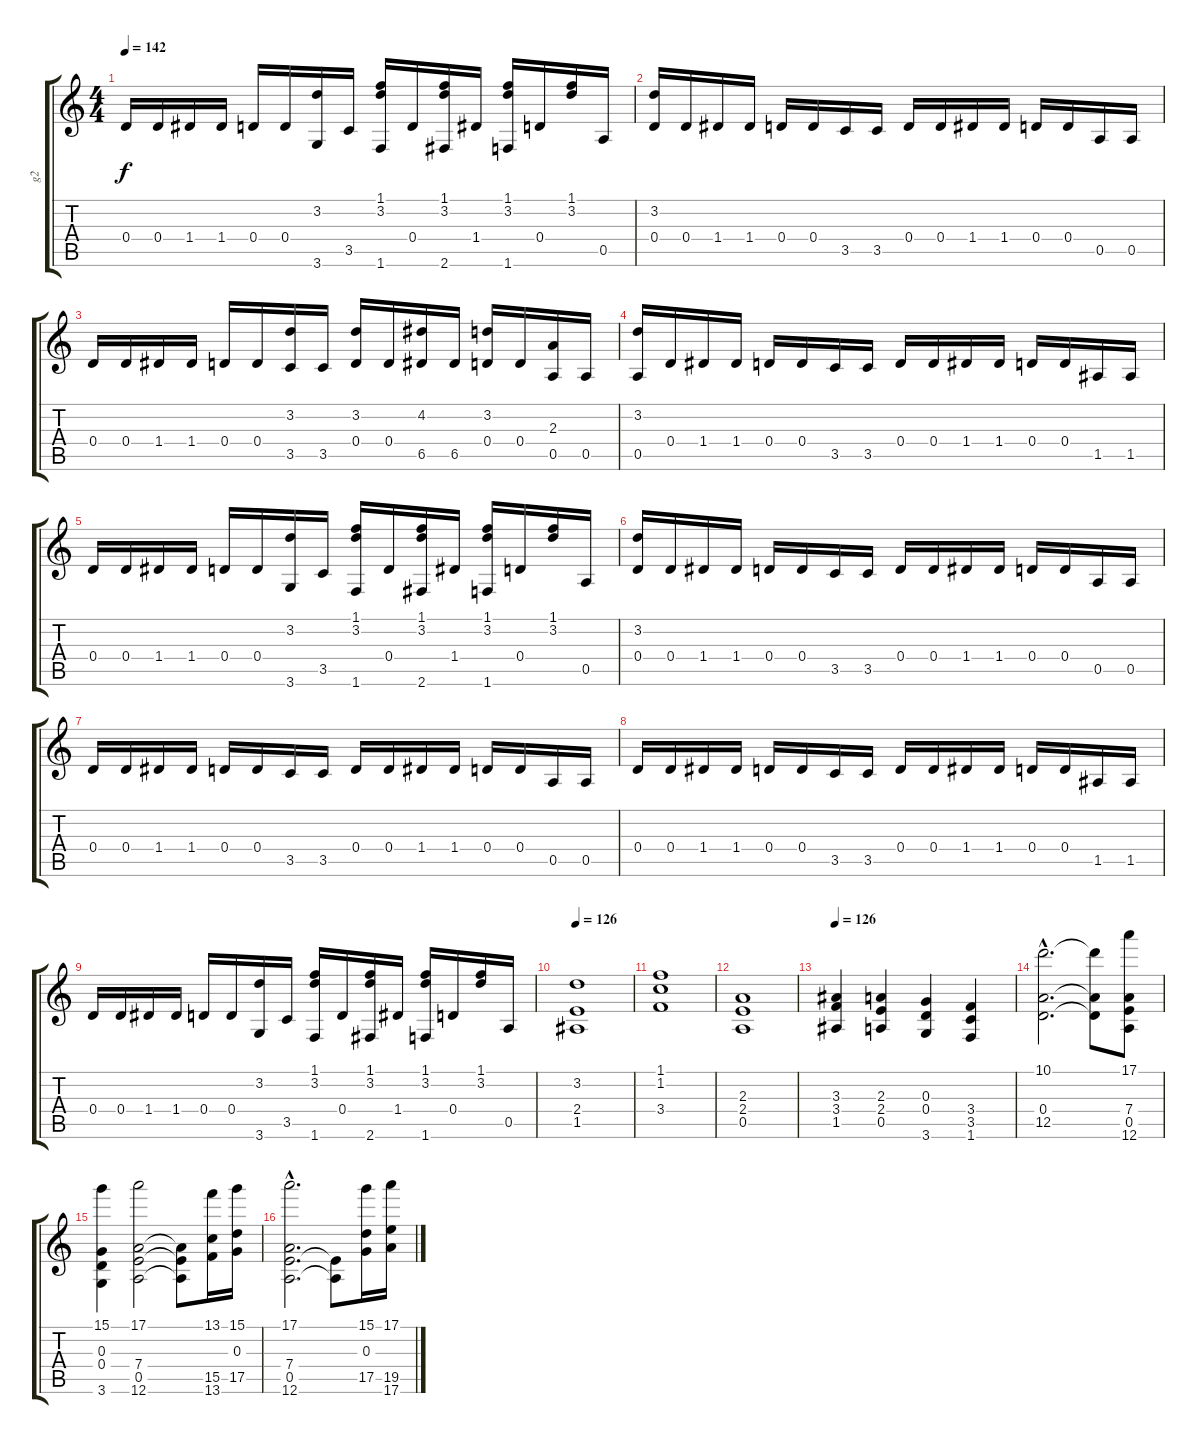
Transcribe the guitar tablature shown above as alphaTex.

\track ("g2" "g2") {instrument overdrivenguitar}
\staff {score tabs}
\tuning (E4 B3 G3 D3 A2 E2) {hide}
\ts (4 4)
\tempo 142
\clef g2
\ks c
0.4.16{dy f} 0.4.16 1.4.16 1.4.16 0.4.16 0.4.16 (3.2 3.6).16 3.5.16 (1.1 3.2 1.6).16 0.4.16 (1.1 3.2 2.6).16 1.4.16 (1.1 3.2 1.6).16 0.4.16 (1.1 3.2).16 0.5.16 |
(3.2 0.4).16 0.4.16 1.4.16 1.4.16 0.4.16 0.4.16 3.5.16 3.5.16 0.4.16 0.4.16 1.4.16 1.4.16 0.4.16 0.4.16 0.5.16 0.5.16 |
0.4.16 0.4.16 1.4.16 1.4.16 0.4.16 0.4.16 (3.2 3.5).16 3.5.16 (3.2 0.4).16 0.4.16 (4.2 6.5).16 6.5.16 (3.2 0.4).16 0.4.16 (2.3 0.5).16 0.5.16 |
(3.2 0.5).16 0.4.16 1.4.16 1.4.16 0.4.16 0.4.16 3.5.16 3.5.16 0.4.16 0.4.16 1.4.16 1.4.16 0.4.16 0.4.16 1.5.16 1.5.16 |
0.4.16 0.4.16 1.4.16 1.4.16 0.4.16 0.4.16 (3.2 3.6).16 3.5.16 (1.1 3.2 1.6).16 0.4.16 (1.1 3.2 2.6).16 1.4.16 (1.1 3.2 1.6).16 0.4.16 (1.1 3.2).16 0.5.16 |
(3.2 0.4).16 0.4.16 1.4.16 1.4.16 0.4.16 0.4.16 3.5.16 3.5.16 0.4.16 0.4.16 1.4.16 1.4.16 0.4.16 0.4.16 0.5.16 0.5.16 |
0.4.16 0.4.16 1.4.16 1.4.16 0.4.16 0.4.16 3.5.16 3.5.16 0.4.16 0.4.16 1.4.16 1.4.16 0.4.16 0.4.16 0.5.16 0.5.16 |
0.4.16 0.4.16 1.4.16 1.4.16 0.4.16 0.4.16 3.5.16 3.5.16 0.4.16 0.4.16 1.4.16 1.4.16 0.4.16 0.4.16 1.5.16 1.5.16 |
0.4.16 0.4.16 1.4.16 1.4.16 0.4.16 0.4.16 (3.2 3.6).16 3.5.16 (1.1 3.2 1.6).16 0.4.16 (1.1 3.2 2.6).16 1.4.16 (1.1 3.2 1.6).16 0.4.16 (1.1 3.2).16 0.5.16 |
\tempo 126
(3.2 2.4 1.5).1 |
(1.1 1.2 3.4).1 |
(2.3 2.4 0.5).1 |
\tempo 126
(3.3 3.4 1.5).4 (2.3 2.4 0.5).4 (0.3 0.4 3.6).4 (3.4 3.5 1.6).4 |
(10.1{hac} 0.4{hac} 12.5{hac}).2{d} (10.1{t} 0.4{t} 12.5{t}).8 (17.1 7.4 0.5 12.6).8 |
(15.1 0.3 0.4 3.6).4 (17.1 7.4 0.5 12.6).2 (7.4{t} 0.5{t} 12.6{t}).8 (13.1 15.5 13.6).16 (15.1 0.3 17.5).16 |
(17.1 7.4 0.5{hac} 12.6{hac}).2{d} (0.5{t} 12.6{t}).8 (15.1 0.3 17.5).16 (17.1 19.5 17.6).16
